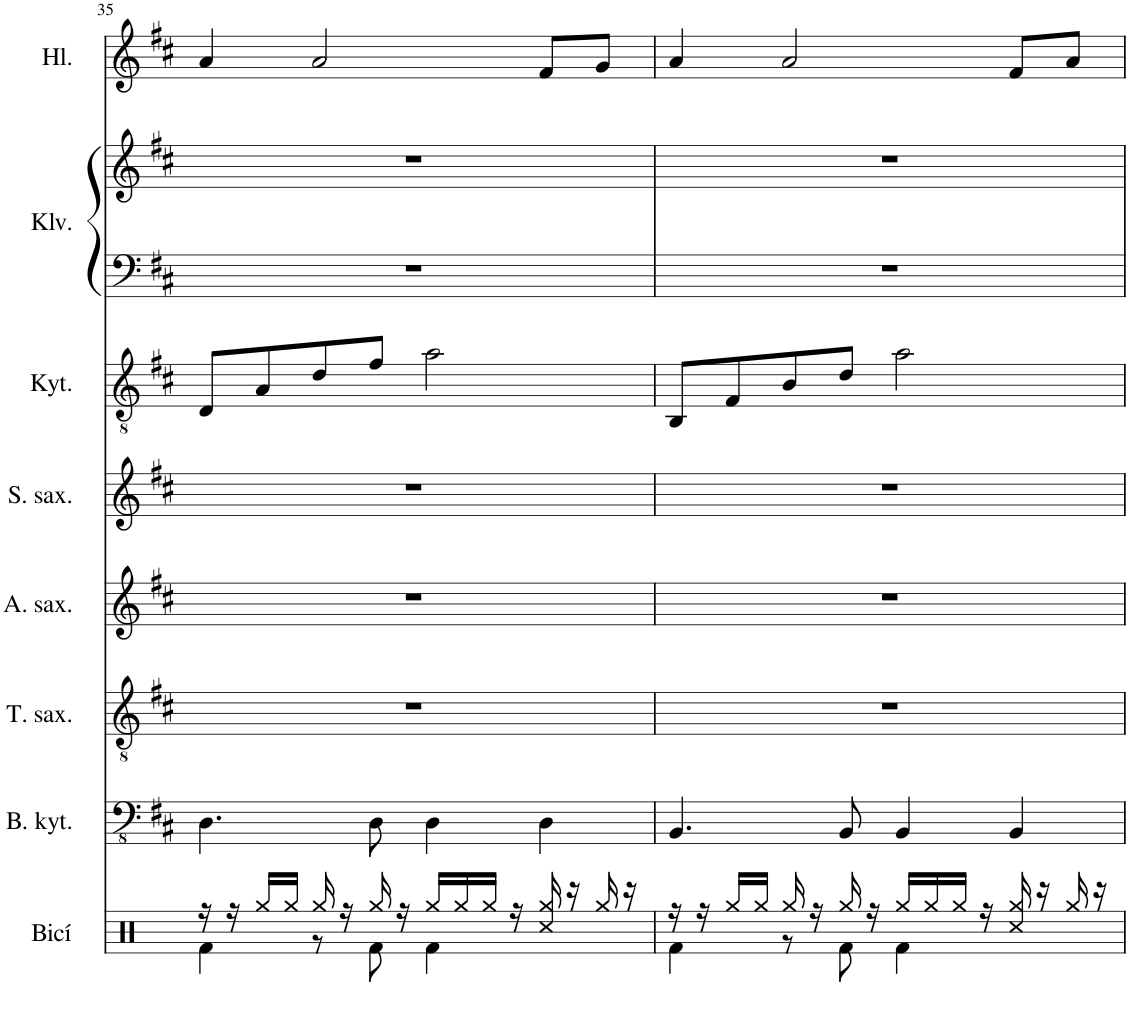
**kern	**kern	**kern	**kern	**kern	**kern	**kern	**kern	**kern
*part8	*part7	*part6	*part5	*part4	*part3	*part2	*part2	*part1
*staff9	*staff8	*staff7	*staff6	*staff5	*staff4	*staff3	*staff2	*staff1
*I"Bicí souprava	*I"Basová kytara	*I"Tenorový saxofon	*I"Altový saxofon	*I"Sopránový saxofon	*I"Akustická kytara	*I"Klavír	*	*I"Zpěv
*I'Bicí	*I'B. kyt.	*I'T. sax.	*I'A. sax.	*I'S. sax.	*I'Kyt.	*I'Klv.	*	*
!!LO:PB:g=z
*clefX	*clefFv4	*clefGv2	*clefG2	*clefG2	*clefGv2	*clefF4	*clefG2	*clefG2
*	*	*ITrd8c14	*	*ITrd1c2	*	*	*	*
*k[]	*k[f#c#]	*k[f#c#]	*k[f#c#]	*k[f#c#]	*k[f#c#]	*k[f#c#]	*k[f#c#]	*k[f#c#]
*M4/4	*M4/4	*M4/4	*M4/4	*M4/4	*M4/4	*M4/4	*M4/4	*M4/4
=35	=35	=35	=35	=35	=35	=35	=35	=35
*^	*	*	*	*	*	*	*	*
16r	4Rf\	4.DD\	1r	1r	1r	8D/L	1r	1r	4a/
16r	.	.	.	.	.	.	.	.	.
16Rgg/LL	.	.	.	.	.	8A/	.	.	.
16Rgg/JJ	.	.	.	.	.	.	.	.	.
16Rgg/	8r	.	.	.	.	8d/	.	.	2a/
16r	.	.	.	.	.	.	.	.	.
16Rgg/	8Rf\	8DD\	.	.	.	8f#/J	.	.	.
16r	.	.	.	.	.	.	.	.	.
16Rgg/LL	4Rf\	4DD\	.	.	.	2a\	.	.	.
16Rgg/	.	.	.	.	.	.	.	.	.
16Rgg/JJ	.	.	.	.	.	.	.	.	.
16r	.	.	.	.	.	.	.	.	.
16Rgg/	4Rcc/	4DD\	.	.	.	.	.	.	8f#/L
16r	.	.	.	.	.	.	.	.	.
16Rgg/	.	.	.	.	.	.	.	.	8g/J
16r	.	.	.	.	.	.	.	.	.
=36	=36	=36	=36	=36	=36	=36	=36	=36	=36
16r	4Rf\	4.BBB/	1r	1r	1r	8BB/L	1r	1r	4a/
16r	.	.	.	.	.	.	.	.	.
16Rgg/LL	.	.	.	.	.	8F#/	.	.	.
16Rgg/JJ	.	.	.	.	.	.	.	.	.
16Rgg/	8r	.	.	.	.	8B/	.	.	2a/
16r	.	.	.	.	.	.	.	.	.
16Rgg/	8Rf\	8BBB/	.	.	.	8d/J	.	.	.
16r	.	.	.	.	.	.	.	.	.
16Rgg/LL	4Rf\	4BBB/	.	.	.	2a\	.	.	.
16Rgg/	.	.	.	.	.	.	.	.	.
16Rgg/JJ	.	.	.	.	.	.	.	.	.
16r	.	.	.	.	.	.	.	.	.
16Rgg/	4Rcc/	4BBB/	.	.	.	.	.	.	8f#/L
16r	.	.	.	.	.	.	.	.	.
16Rgg/	.	.	.	.	.	.	.	.	8a/J
16r	.	.	.	.	.	.	.	.	.
*v	*v	*	*	*	*	*	*	*	*
=	=	=	=	=	=	=	=	=
*-	*-	*-	*-	*-	*-	*-	*-	*-
